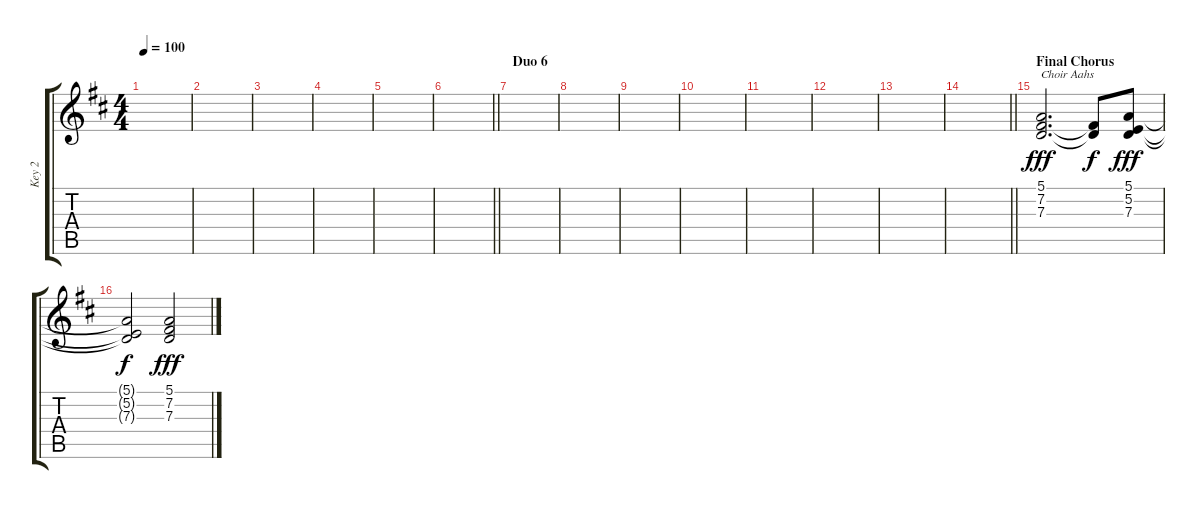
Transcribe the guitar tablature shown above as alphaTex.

\track ("Key 2" "Key 2") {instrument choiraahs}
\staff {score tabs}
\tuning (E4 B3 G3 D3 A2 E2) {hide}
\ts (4 4)
\tempo 100
\clef g2
\ks d
|
|
|
|
|
\barLineRight lightlight
|
\section ("" "Duo 6")
|
|
|
|
|
|
|
\barLineRight lightlight
|
\section ("" "Final Chorus")
(5.1 7.2 7.3).2{d txt "Choir Aahs" dy fff volume 7 instrument choiraahs} (7.2{t} 7.3{t}).8{dy f} (5.1 5.2 7.3).8{dy fff} |
(5.1{t} 5.2{t} 7.3{t}).2{dy f} (5.1 7.2 7.3).2{dy fff}
